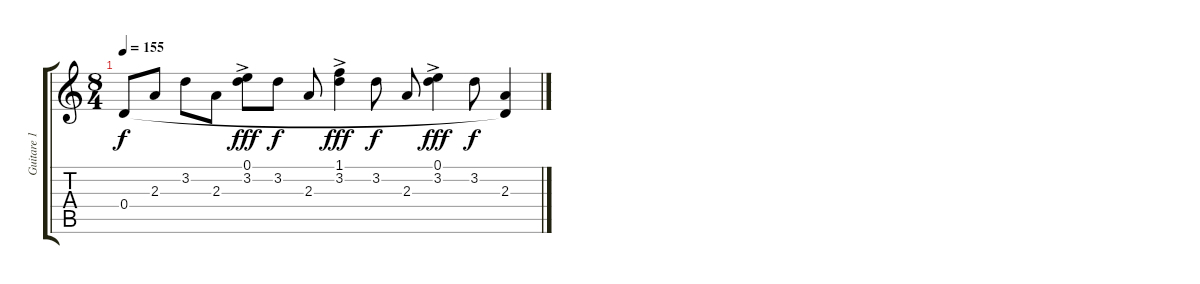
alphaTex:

\track ("Guitare 1" "Guitare 1") {instrument acousticguitarnylon}
\staff {score tabs}
\tuning (E4 B3 G3 D3 A2 E2) {hide}
\ts (8 4)
\tempo 155
\clef g2
\ks c
0.4.8{dy f} 2.3.8 3.2.8 2.3.8 (0.1{ac} 3.2).8{dy fff} 3.2.8{dy f} 2.3.8 (1.1{ac} 3.2).4{dy fff} 3.2.8{dy f} 2.3.8 (0.1{ac} 3.2).4{dy fff} 3.2.8{dy f} (2.3 0.4{t}).4
